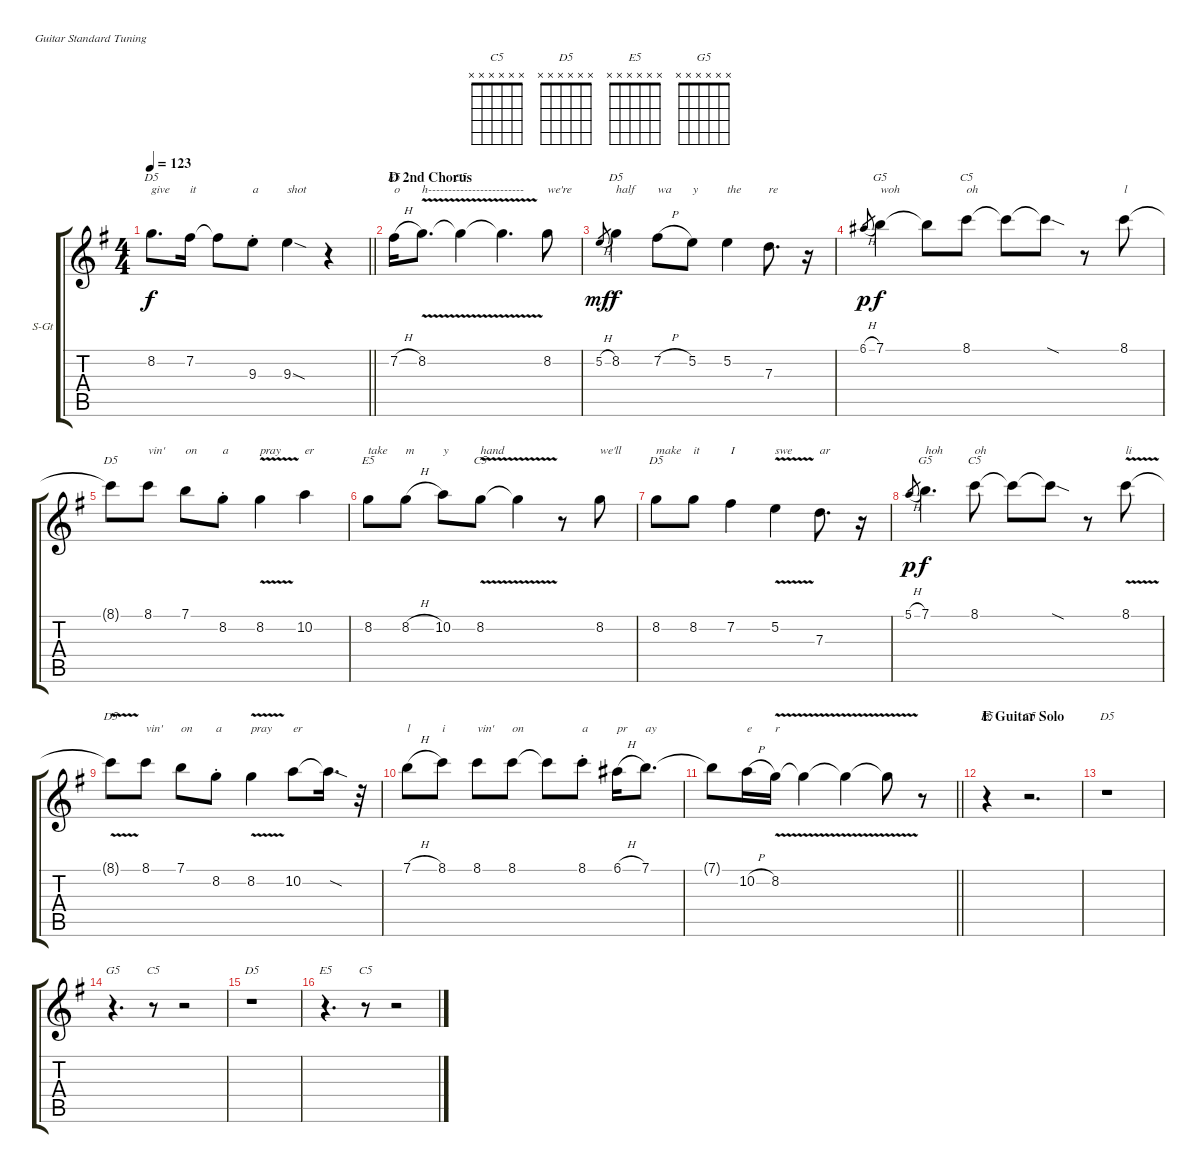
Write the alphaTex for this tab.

\bracketExtendMode groupsimilarinstruments
\firstSystemTrackNameOrientation horizontal
\otherSystemsTrackNameOrientation horizontal
\track ("vocals" "S-Gt") {instrument synthbrass1}
\staff {score tabs}
\tuning (E4 B3 G3 D3 A2 E2)
\displaytranspose 12
\chord ("C5" x x x x x x)
\chord ("D5" x x x x x x)
\chord ("E5" x x x x x x)
\chord ("G5" x x x x x x)
\ts (4 4)
\tempo 123
\clef g2
\barLineRight lightlight
\ks g
8.2.8{d ch "D5" txt "give" dy f} 7.2.16{txt "it"} 7.2{t}.8 9.3{st}.8{txt "a"} 9.3{sod}.4{txt "shot"} r.4 |
\section ("" "D 2nd Chorus")
7.2{h}.16{ch "E5" txt "o"} 8.2{v}.8{d txt "h------------------------"} 8.2{v t}.4{ch "C5"} 8.2{v t}.4{d} 8.2.8{txt "we're"} |
5.2{h}.8{gr dy mf} 8.2.4{ch "D5" txt "half" dy f} 7.2{h}.8{txt "wa"} 5.2.8{txt "y"} 5.2.4{txt "the"} 7.3.8{d txt "re"} r.16 |
6.1{h}.8{gr dy p} 7.1.4{ch "G5" txt "woh" dy f} 7.1{t}.8 8.1.8{ch "C5" txt "oh"} 8.1{t}.8 8.1{sod t}.8 r.8 8.1.8{txt "l"} |
8.1{t}.8{ch "D5"} 8.1.8{txt "vin'"} 7.1.8{txt "on"} 8.2{st}.8{txt "a"} 8.2{v}.4{txt "pray"} 10.2.4{txt "er"} |
8.2.8{ch "E5" txt "take"} 8.2{h}.8{txt "m"} 10.2.8{txt "y"} 8.2{v}.8{ch "C5" txt "hand"} 8.2{v t}.4 r.8 8.2.8{txt "we'll"} |
8.2.8{ch "D5" txt "make"} 8.2.8{txt "it"} 7.2.4{txt "I"} 5.2{v}.4{txt "swe"} 7.3.8{d txt "ar"} r.16 |
5.1{h}.8{gr dy p} 7.1.4{d ch "G5" txt "hoh" dy f} 8.1.8{ch "C5" txt "oh"} 8.1{t}.8 8.1{sod t}.8 r.8 8.1{v}.8{txt "li"} |
8.1{v t}.8{ch "D5"} 8.1.8{txt "vin'"} 7.1.8{txt "on"} 8.2{st}.8{txt "a"} 8.2{v}.4{txt "pray"} 10.2.8{txt "er"} 10.2{sod t}.16{d} r.32 |
7.1{h}.8{txt "l"} 8.1.8{txt "i"} 8.1.8{txt "vin'"} 8.1.8{txt "on"} 8.1{t}.8 8.1{st}.8{txt "a"} 6.1{h}.16{txt "pr"} 7.1.8{d txt "ay"} |
\barLineRight lightlight
7.1{t}.8 10.2{h}.16{txt "e"} 8.2{v}.16{txt "r"} 8.2{v t}.4 8.2{v t}.4 8.2{v t}.8 r.8 |
\section ("" "E Guitar Solo")
r.4{ch "E5"} r.2{d ch "C5"} |
r.1{ch "D5"} |
r.4{d ch "G5"} r.8{ch "C5"} r.2 |
r.1{ch "D5"} |
r.4{d ch "E5"} r.8{ch "C5"} r.2
